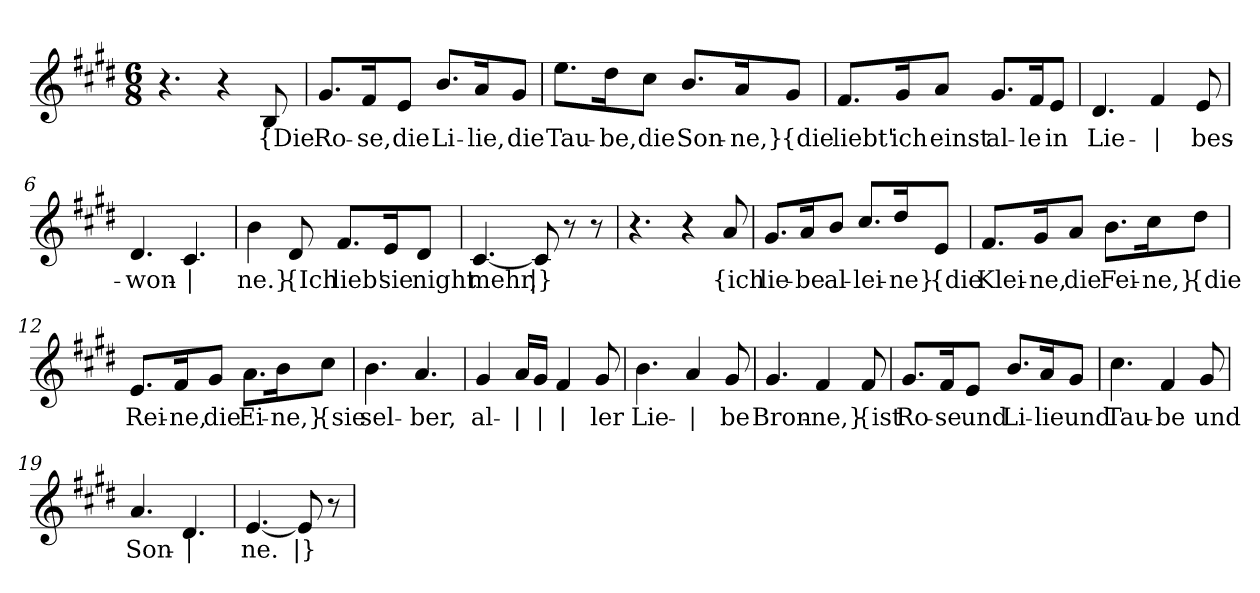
**kern	**text
*part1	*part1
*staff1	*staff1
*clefG2	*
*k[f#c#g#d#]	*
*M6/8	*
=1	=1
4.r	.
4r	.
!	!LO:LY:b
8B/	{Die
=2	=2
!	!LO:LY:b
8.g#/L	Ro-
!	!LO:LY:b
16f#/K	-se,
!	!LO:LY:b
8e/J	die
!	!LO:LY:b
8.b/L	Li-
!	!LO:LY:b
16a/K	-lie,
!	!LO:LY:b
8g#/J	die
=3	=3
!	!LO:LY:b
8.ee\L	Tau-
!	!LO:LY:b
16dd#\K	-be,
!	!LO:LY:b
8cc#\J	die
!	!LO:LY:b
8.b/L	Son-
!	!LO:LY:b
16a/K	-ne,}
!	!LO:LY:b
8g#/J	{die
=4	=4
!	!LO:LY:b
8.f#/L	liebt'
!	!LO:LY:b
16g#/K	ich
!	!LO:LY:b
8a/J	einst
!	!LO:LY:b
8.g#/L	al-
!	!LO:LY:b
16f#/K	-le
!	!LO:LY:b
8e/J	in
=5	=5
!	!LO:LY:b
4.d#/	Lie-
!	!LO:LY:b
4f#/	|
!	!LO:LY:b
8e/	-bes-
!!LO:LB:g=z
=6	=6
!	!LO:LY:b
4.d#/	-won-
!	!LO:LY:b
4.c#/	|
=7	=7
!	!LO:LY:b
4b\	-ne.}
!	!LO:LY:b
8d#/	{Ich
!	!LO:LY:b
8.f#/L	lieb'
!	!LO:LY:b
16e/K	sie
!	!LO:LY:b
8d#/J	night
=8	=8
!	!LO:LY:b
[4.c#/	mehr,
!	!LO:LY:b
8c#/]	|}
8r	.
8r	.
=9	=9
4.r	.
4r	.
!	!LO:LY:b
8a/	{ich
=10	=10
!	!LO:LY:b
8.g#/L	lie-
!	!LO:LY:b
16a/K	-be
!	!LO:LY:b
8b/J	al-
!	!LO:LY:b
8.cc#/L	-lei-
!	!LO:LY:b
16dd#/K	-ne}
!	!LO:LY:b
8e/J	{die
!!LO:LB:g=z
=11	=11
!	!LO:LY:b
8.f#/L	Klei-
!	!LO:LY:b
16g#/K	-ne,
!	!LO:LY:b
8a/J	die
!	!LO:LY:b
8.b\L	Fei-
!	!LO:LY:b
16cc#\K	-ne,}
!	!LO:LY:b
8dd#\J	{die
=12	=12
!	!LO:LY:b
8.e/L	Rei-
!	!LO:LY:b
16f#/K	-ne,
!	!LO:LY:b
8g#/J	die
!	!LO:LY:b
8.a\L	Ei-
!	!LO:LY:b
16b\K	-ne,}
!	!LO:LY:b
8cc#\J	{sie
=13	=13
!	!LO:LY:b
4.b\	sel-
!	!LO:LY:b
4.a/	-ber,
=14	=14
!	!LO:LY:b
4g#/	al-
!	!LO:LY:b
16a/LL	|
!	!LO:LY:b
16g#/JJ	|
!	!LO:LY:b
4f#/	|
!	!LO:LY:b
8g#/	-ler
=15	=15
!	!LO:LY:b
4.b\	Lie-
!	!LO:LY:b
4a/	|
!	!LO:LY:b
8g#/	-be
!!LO:LB:g=z
=16	=16
!	!LO:LY:b
4.g#/	Bron-
!	!LO:LY:b
4f#/	-ne,}
!	!LO:LY:b
8f#/	{ist
=17	=17
!	!LO:LY:b
8.g#/L	Ro-
!	!LO:LY:b
16f#/K	-se
!	!LO:LY:b
8e/J	und
!	!LO:LY:b
8.b/L	Li-
!	!LO:LY:b
16a/K	-lie
!	!LO:LY:b
8g#/J	und
=18	=18
!	!LO:LY:b
4.cc#\	Tau-
!	!LO:LY:b
4f#/	-be
!	!LO:LY:b
8g#/	und
=19	=19
!	!LO:LY:b
4.a/	Son-
!	!LO:LY:b
4.d#/	|
=20	=20
!	!LO:LY:b
[4.e/	-ne.
!	!LO:LY:b
8e/]	|}
8r	.
=	=
*-	*-
